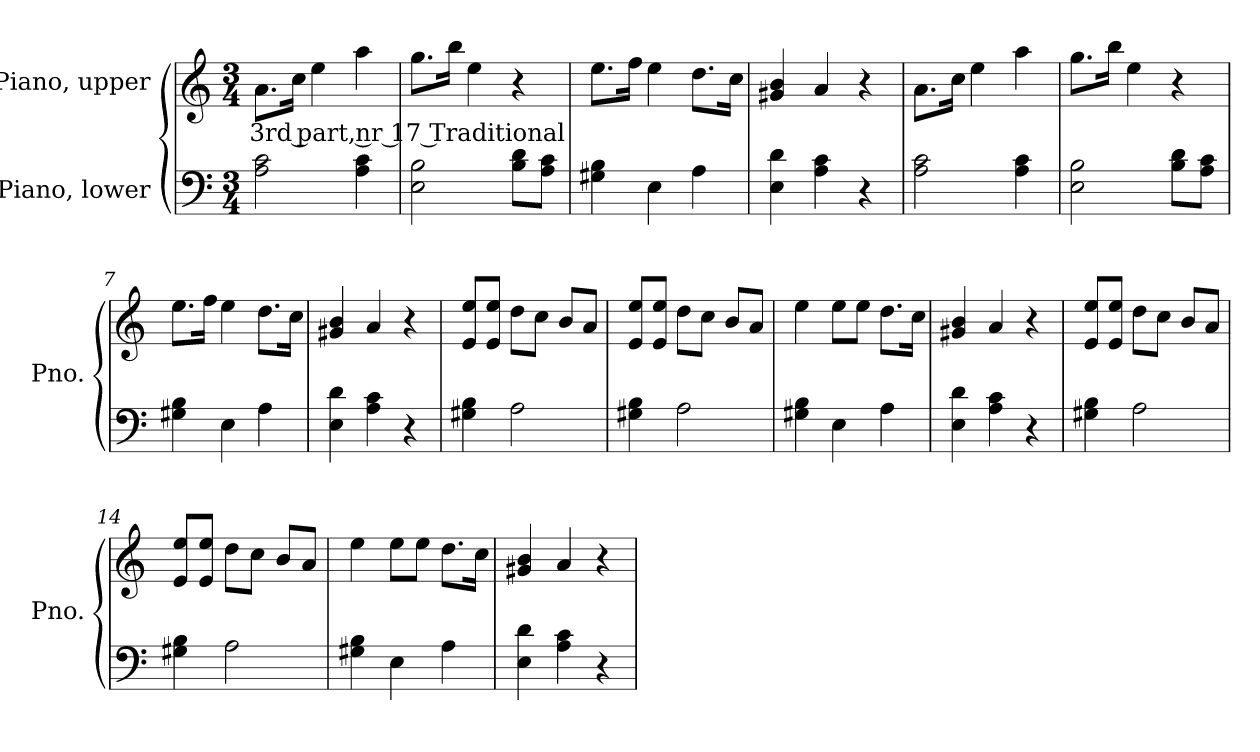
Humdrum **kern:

**kern	**kern	**text
*part2	*part1	*part1
*staff2	*staff1	*staff1
*I"Piano, lower	*I"Piano, upper	*
*I'Pno.	*I'Pno.	*
*clefF4	*clefG2	*
*k[]	*k[]	*
*M3/4	*M3/4	*
*MM100	*MM100	*
=1	=1	=1
!	!	!LO:LY:b
2A\ 2c\	8.a\L	3rd part, nr 17 Traditional
.	16cc\Jk	.
.	4ee\	.
4A\ 4c\	4aa\	.
=2	=2	=2
2E\ 2B\	8.gg\L	.
.	16bb\Jk	.
.	4ee\	.
8B\ 8d\L	4r	.
8A\ 8c\J	.	.
=3	=3	=3
4G#X\ 4B\	8.ee\L	.
.	16ff\Jk	.
4E\	4ee\	.
4A\	8.dd\L	.
.	16cc\Jk	.
=4	=4	=4
4E\ 4d\	4g#X/ 4b/	.
4A\ 4c\	4a/	.
4r	4r	.
!!LO:LB:g=z
=5	=5	=5
2A\ 2c\	8.a\L	.
.	16cc\Jk	.
.	4ee\	.
4A\ 4c\	4aa\	.
=6	=6	=6
2E\ 2B\	8.gg\L	.
.	16bb\Jk	.
.	4ee\	.
8B\ 8d\L	4r	.
8A\ 8c\J	.	.
=7	=7	=7
4G#X\ 4B\	8.ee\L	.
.	16ff\Jk	.
4E\	4ee\	.
4A\	8.dd\L	.
.	16cc\Jk	.
=8	=8	=8
4E\ 4d\	4g#X/ 4b/	.
4A\ 4c\	4a/	.
4r	4r	.
=9	=9	=9
4G#X\ 4B\	8e/ 8ee/L	.
.	8e/ 8ee/J	.
2A\	8dd\L	.
.	8cc\J	.
.	8b/L	.
.	8a/J	.
=10	=10	=10
4G#X\ 4B\	8e/ 8ee/L	.
.	8e/ 8ee/J	.
2A\	8dd\L	.
.	8cc\J	.
.	8b/L	.
.	8a/J	.
=11	=11	=11
4G#X\ 4B\	4ee\	.
4E\	8ee\L	.
.	8ee\J	.
4A\	8.dd\L	.
.	16cc\Jk	.
!!LO:LB:g=z
=12	=12	=12
4E\ 4d\	4g#X/ 4b/	.
4A\ 4c\	4a/	.
4r	4r	.
=13	=13	=13
4G#X\ 4B\	8e/ 8ee/L	.
.	8e/ 8ee/J	.
2A\	8dd\L	.
.	8cc\J	.
.	8b/L	.
.	8a/J	.
=14	=14	=14
4G#X\ 4B\	8e/ 8ee/L	.
.	8e/ 8ee/J	.
2A\	8dd\L	.
.	8cc\J	.
.	8b/L	.
.	8a/J	.
=15	=15	=15
4G#X\ 4B\	4ee\	.
4E\	8ee\L	.
.	8ee\J	.
4A\	8.dd\L	.
.	16cc\Jk	.
=16	=16	=16
4E\ 4d\	4g#X/ 4b/	.
4A\ 4c\	4a/	.
4r	4r	.
=	=	=
*-	*-	*-
